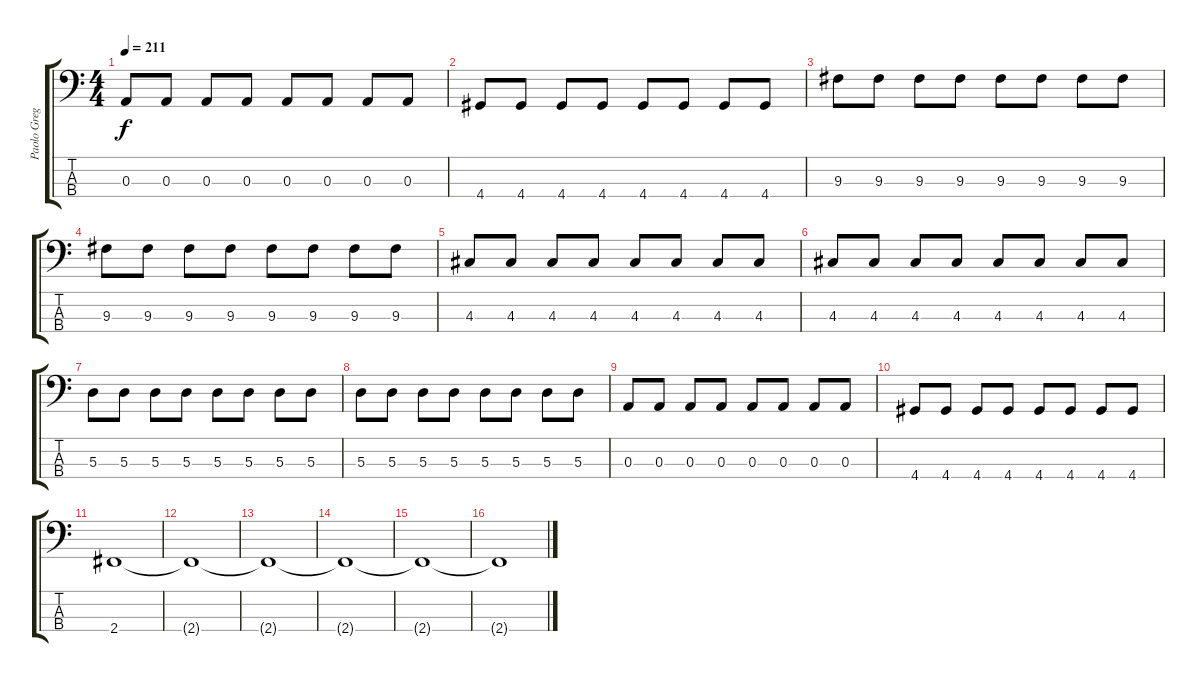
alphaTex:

\track ("Paolo Gregoletto" "Paolo Greg") {instrument electricbassfinger}
\staff {score tabs}
\tuning (G2 D2 A1 E1) {hide}
\ts (4 4)
\tempo 211
\clef f4
\ks c
0.3.8{dy f} 0.3.8 0.3.8 0.3.8 0.3.8 0.3.8 0.3.8 0.3.8 |
4.4.8 4.4.8 4.4.8 4.4.8 4.4.8 4.4.8 4.4.8 4.4.8 |
9.3.8 9.3.8 9.3.8 9.3.8 9.3.8 9.3.8 9.3.8 9.3.8 |
9.3.8 9.3.8 9.3.8 9.3.8 9.3.8 9.3.8 9.3.8 9.3.8 |
4.3.8 4.3.8 4.3.8 4.3.8 4.3.8 4.3.8 4.3.8 4.3.8 |
4.3.8 4.3.8 4.3.8 4.3.8 4.3.8 4.3.8 4.3.8 4.3.8 |
5.3.8 5.3.8 5.3.8 5.3.8 5.3.8 5.3.8 5.3.8 5.3.8 |
5.3.8 5.3.8 5.3.8 5.3.8 5.3.8 5.3.8 5.3.8 5.3.8 |
0.3.8 0.3.8 0.3.8 0.3.8 0.3.8 0.3.8 0.3.8 0.3.8 |
4.4.8 4.4.8 4.4.8 4.4.8 4.4.8 4.4.8 4.4.8 4.4.8 |
2.4.1 |
2.4{t}.1 |
2.4{t}.1 |
2.4{t}.1 |
2.4{t}.1 |
2.4{t}.1
